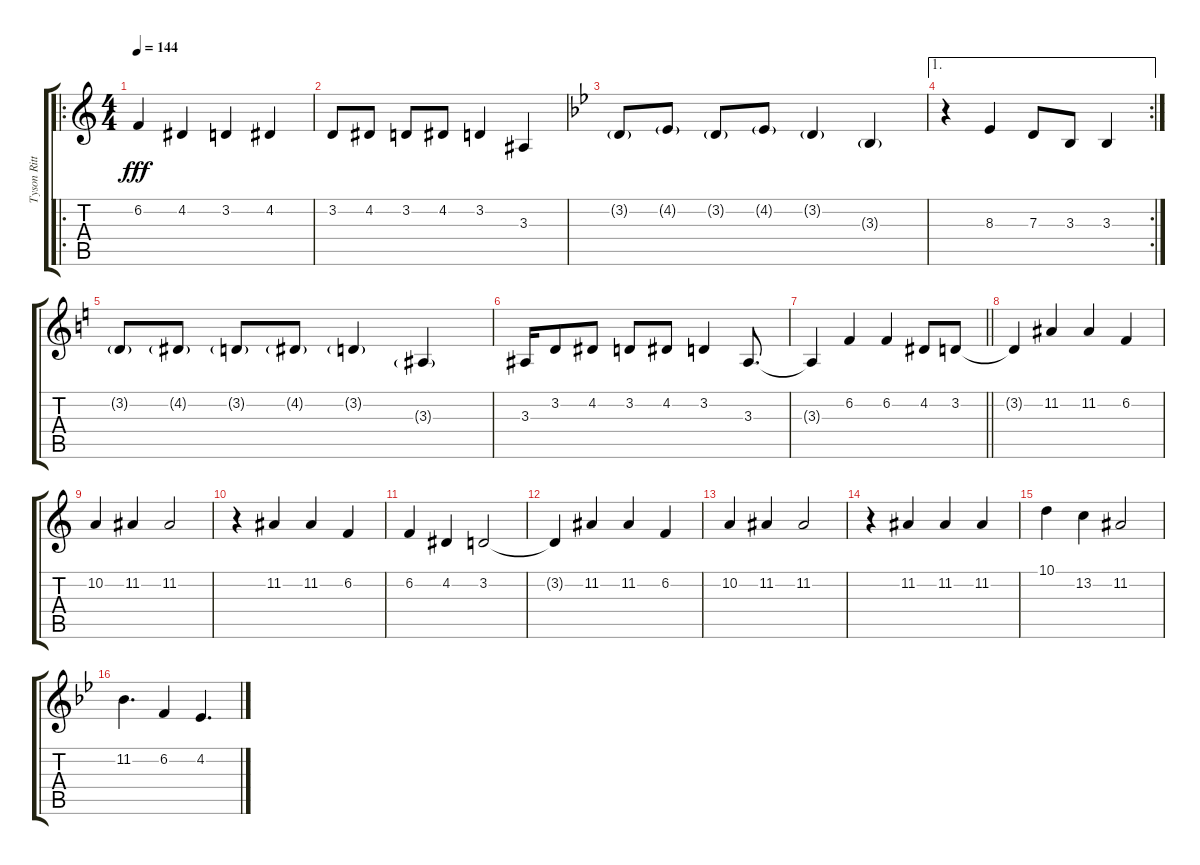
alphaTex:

\track ("Tyson Ritter Vocal" "Tyson Ritt") {instrument lead5charang}
\staff {score tabs}
\tuning (E4 B3 G3 D3 A2 E2) {hide}
\ro
\ts (4 4)
\tempo 144
\clef g2
\ks c
6.2.4{dy fff} 4.2.4 3.2.4 4.2.4 |
3.2.8 4.2.8 3.2.8 4.2.8 3.2.4 3.3.4 |
\ks bb
3.2{g}.8 4.2{g}.8 3.2{g}.8 4.2{g}.8 3.2{g}.4 3.3{g}.4 |
\ae 1
\rc 2
r.4 8.3.4 7.3.8 3.3.8 3.3.4 |
\ks c
3.2{g}.8 4.2{g}.8 3.2{g}.8 4.2{g}.8 3.2{g}.4 3.3{g}.4 |
3.3.16 3.2.8 4.2.8 3.2.8 4.2.8 3.2.4 3.3.8{d} |
\barLineRight lightlight
3.3{t}.4 6.2.4 6.2.4 4.2.8 3.2.8 |
3.2{t}.4 11.2.4 11.2.4 6.2.4 |
10.2.4 11.2.4 11.2.2 |
r.4 11.2.4 11.2.4 6.2.4 |
6.2.4 4.2.4 3.2.2 |
3.2{t}.4 11.2.4 11.2.4 6.2.4 |
10.2.4 11.2.4 11.2.2 |
r.4 11.2.4 11.2.4 11.2.4 |
10.1.4 13.2.4 11.2.2 |
\ks bb
11.2.4{d} 6.2.4 4.2{sl}.4{d}
